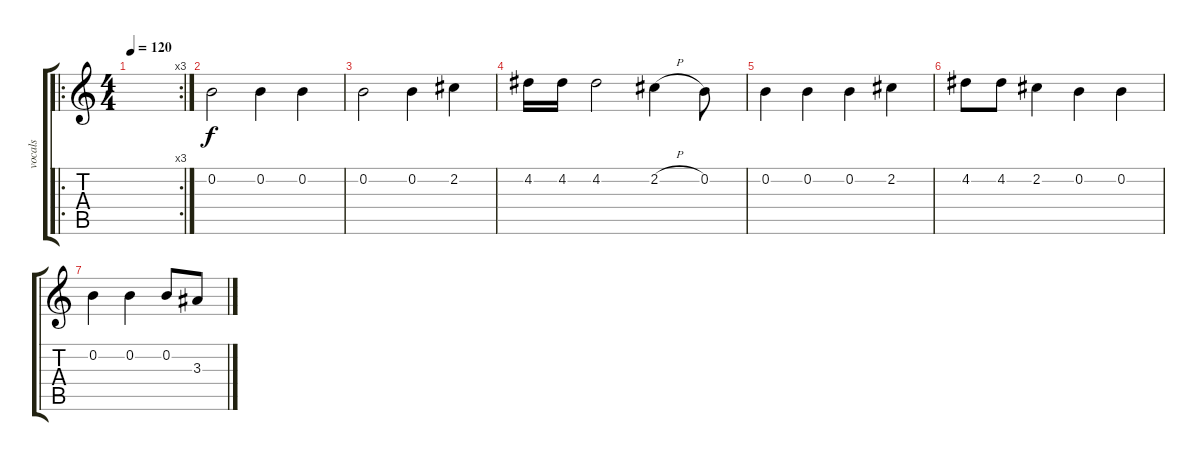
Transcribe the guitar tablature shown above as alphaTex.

\track ("vocals" "vocals") {instrument distortionguitar}
\staff {score tabs}
\tuning (E4 B3 G3 D3 A2 E2) {hide}
\ro
\rc 3
\ts (4 4)
\tempo 120
\clef g2
\ks c
|
0.2.2 0.2.4 0.2.4 |
0.2.2 0.2.4 2.2.4 |
4.2.16 4.2.16 4.2.2 2.2{h}.4 0.2.8 |
0.2.4 0.2.4 0.2.4 2.2.4 |
4.2.8 4.2.8 2.2.4 0.2.4 0.2.4 |
0.2.4 0.2.4 0.2.8 3.3.8
